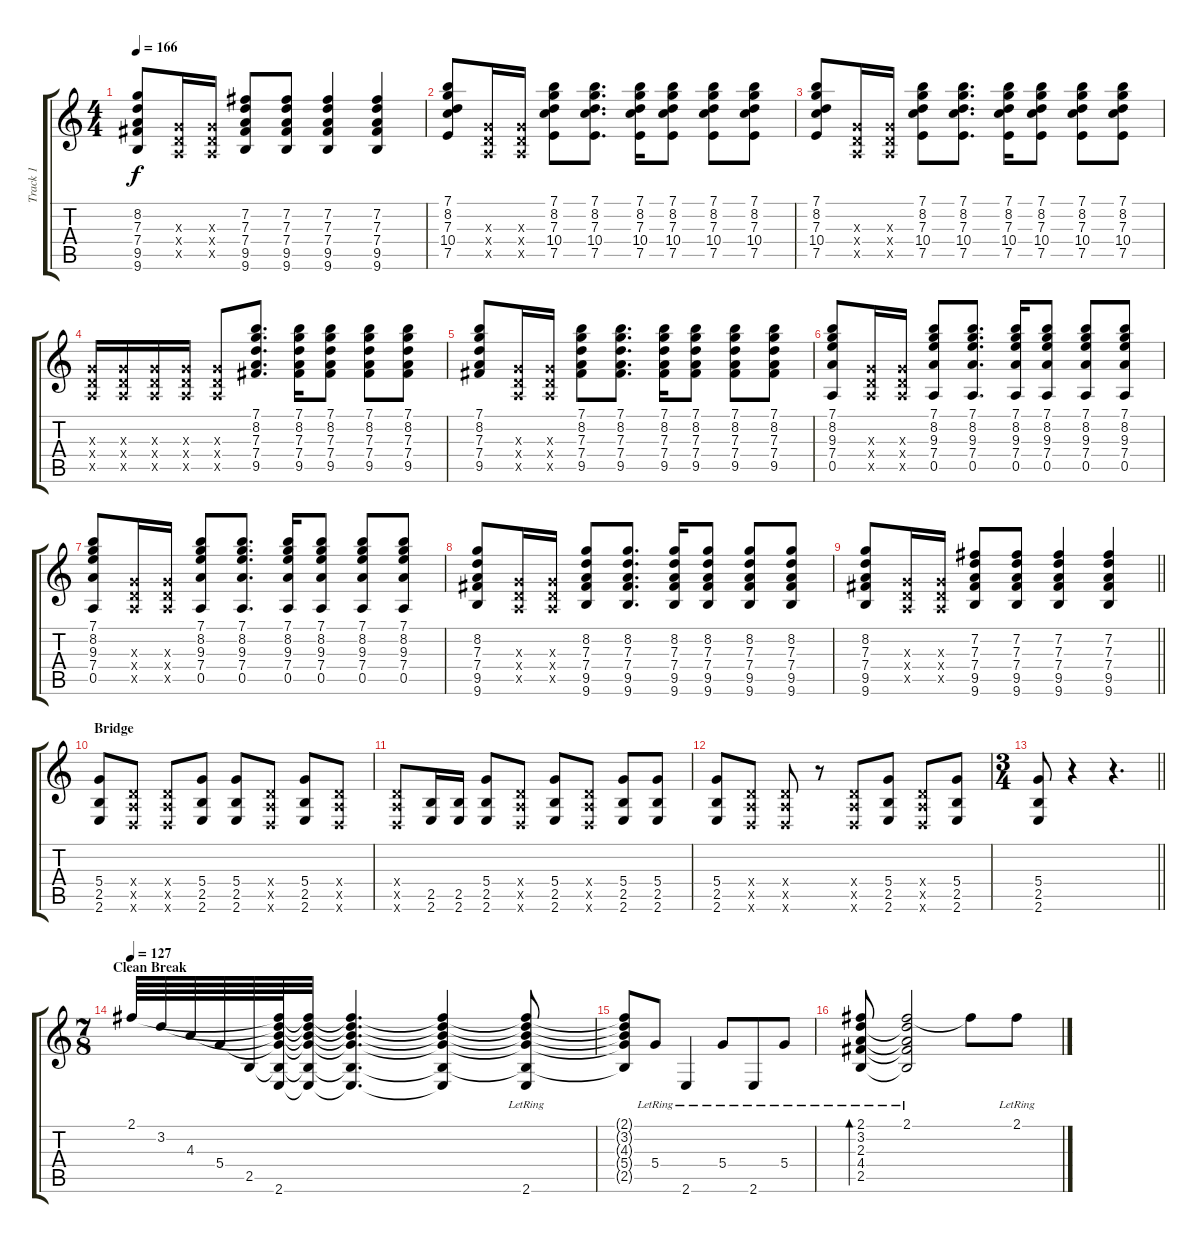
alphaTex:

\track ("Track 1" "Track 1") {instrument electricguitarjazz}
\staff {score tabs}
\tuning (E4 B3 G3 D3 A2 D2) {hide}
\ts (4 4)
\tempo 166
\clef g2
\ks c
(8.2 7.3 7.4 9.5 9.6).8{dy f} (0.3{x} 0.4{x} 0.5{x}).16 (0.3{x} 0.4{x} 0.5{x}).16 (7.2 7.3 7.4 9.5 9.6).8 (7.2 7.3 7.4 9.5 9.6).8 (7.2 7.3 7.4 9.5 9.6).4 (7.2 7.3 7.4 9.5 9.6).4 |
(7.1 8.2 7.3 10.4 7.5).8 (0.3{x} 0.4{x} 0.5{x}).16 (0.3{x} 0.4{x} 0.5{x}).16 (7.1 8.2 7.3 10.4 7.5).8 (7.1 8.2 7.3 10.4 7.5).8{d} (7.1 8.2 7.3 10.4 7.5).16 (7.1 8.2 7.3 10.4 7.5).8 (7.1 8.2 7.3 10.4 7.5).8 (7.1 8.2 7.3 10.4 7.5).8 |
(7.1 8.2 7.3 10.4 7.5).8 (0.3{x} 0.4{x} 0.5{x}).16 (0.3{x} 0.4{x} 0.5{x}).16 (7.1 8.2 7.3 10.4 7.5).8 (7.1 8.2 7.3 10.4 7.5).8{d} (7.1 8.2 7.3 10.4 7.5).16 (7.1 8.2 7.3 10.4 7.5).8 (7.1 8.2 7.3 10.4 7.5).8 (7.1 8.2 7.3 10.4 7.5).8 |
(0.3{x} 0.4{x} 0.5{x}).16 (0.3{x} 0.4{x} 0.5{x}).16 (0.3{x} 0.4{x} 0.5{x}).16 (0.3{x} 0.4{x} 0.5{x}).16 (0.3{x} 0.4{x} 0.5{x}).8 (7.1 8.2 7.3 7.4 9.5).8{d} (7.1 8.2 7.3 7.4 9.5).16 (7.1 8.2 7.3 7.4 9.5).8 (7.1 8.2 7.3 7.4 9.5).8 (7.1 8.2 7.3 7.4 9.5).8 |
(7.1 8.2 7.3 7.4 9.5).8 (0.3{x} 0.4{x} 0.5{x}).16 (0.3{x} 0.4{x} 0.5{x}).16 (7.1 8.2 7.3 7.4 9.5).8 (7.1 8.2 7.3 7.4 9.5).8{d} (7.1 8.2 7.3 7.4 9.5).16 (7.1 8.2 7.3 7.4 9.5).8 (7.1 8.2 7.3 7.4 9.5).8 (7.1 8.2 7.3 7.4 9.5).8 |
(7.1 8.2 9.3 7.4 0.5).8 (0.3{x} 0.4{x} 0.5{x}).16 (0.3{x} 0.4{x} 0.5{x}).16 (7.1 8.2 9.3 7.4 0.5).8 (7.1 8.2 9.3 7.4 0.5).8{d} (7.1 8.2 9.3 7.4 0.5).16 (7.1 8.2 9.3 7.4 0.5).8 (7.1 8.2 9.3 7.4 0.5).8 (7.1 8.2 9.3 7.4 0.5).8 |
(7.1 8.2 9.3 7.4 0.5).8 (0.3{x} 0.4{x} 0.5{x}).16 (0.3{x} 0.4{x} 0.5{x}).16 (7.1 8.2 9.3 7.4 0.5).8 (7.1 8.2 9.3 7.4 0.5).8{d} (7.1 8.2 9.3 7.4 0.5).16 (7.1 8.2 9.3 7.4 0.5).8 (7.1 8.2 9.3 7.4 0.5).8 (7.1 8.2 9.3 7.4 0.5).8 |
(8.2 7.3 7.4 9.5 9.6).8 (0.3{x} 0.4{x} 0.5{x}).16 (0.3{x} 0.4{x} 0.5{x}).16 (8.2 7.3 7.4 9.5 9.6).8 (8.2 7.3 7.4 9.5 9.6).8{d} (8.2 7.3 7.4 9.5 9.6).16 (8.2 7.3 7.4 9.5 9.6).8 (8.2 7.3 7.4 9.5 9.6).8 (8.2 7.3 7.4 9.5 9.6).8 |
\barLineRight lightlight
(8.2 7.3 7.4 9.5 9.6).8 (0.3{x} 0.4{x} 0.5{x}).16 (0.3{x} 0.4{x} 0.5{x}).16 (7.2 7.3 7.4 9.5 9.6).8 (7.2 7.3 7.4 9.5 9.6).8 (7.2 7.3 7.4 9.5 9.6).4 (7.2 7.3 7.4 9.5 9.6).4 |
\section ("" "Bridge")
(5.4 2.5 2.6).8 (0.4{x} 0.5{x} 0.6{x}).8 (0.4{x} 0.5{x} 0.6{x}).8 (5.4 2.5 2.6).8 (5.4 2.5 2.6).8 (0.4{x} 0.5{x} 0.6{x}).8 (5.4 2.5 2.6).8 (0.4{x} 0.5{x} 0.6{x}).8 |
(0.4{x} 0.5{x} 0.6{x}).8 (2.5 2.6).16 (2.5 2.6).16 (5.4 2.5 2.6).8 (0.4{x} 0.5{x} 0.6{x}).8 (5.4 2.5 2.6).8 (0.4{x} 0.5{x} 0.6{x}).8 (5.4 2.5 2.6).8 (5.4 2.5 2.6).8 |
(5.4 2.5 2.6).8 (0.4{x} 0.5{x} 0.6{x}).8 (0.4{x} 0.5{x} 0.6{x}).8 r.8 (0.4{x} 0.5{x} 0.6{x}).8 (5.4 2.5 2.6).8 (0.4{x} 0.5{x} 0.6{x}).8 (5.4 2.5 2.6).8 |
\ts (3 4)
\barLineRight lightlight
(5.4 2.5 2.6).8 r.4 r.4{d} |
\ts (7 8)
\section ("" "Clean Break")
\tempo 127
2.1.64{instrument electricguitarjazz} 3.2.64 4.3.64 5.4.64 2.5.64 (2.1{t} 3.2{t} 4.3{t} 5.4{t} 2.5{t} 2.6).64 (2.1{t} 3.2{t} 4.3{t} 5.4{t} 2.5{t} 2.6{t}).32 (2.1{t} 3.2{t} 4.3{t} 5.4{t} 2.5{t} 2.6{t}).4{d} (2.1{t} 3.2{t} 4.3{t} 5.4{t} 2.5{t} 2.6{t}).4 (2.1{t} 3.2{t} 4.3{t} 5.4{t} 2.5{t} 2.6{lr}).8 |
(2.1{t} 3.2{t} 4.3{t} 5.4{t} 2.5{t}).8 5.4{lr}.8 2.6{lr}.4 5.4{lr}.8 2.6{lr}.8 5.4{lr}.8 |
(2.1{lr} 3.2{lr} 2.3{lr} 4.4{lr} 2.5{lr}).8{bd 120} (2.1{lr} 3.2{t} 2.3{t} 4.4{t} 2.5{t}).2 2.1{t}.8 2.1{lr}.8
